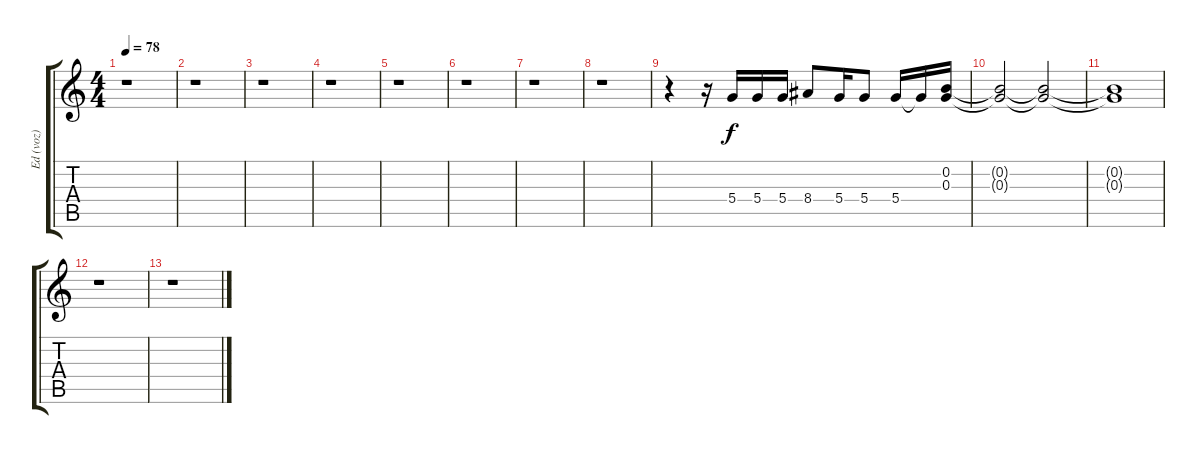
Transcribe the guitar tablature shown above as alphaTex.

\track ("Ed (voz)" "Ed (voz)") {instrument synthvoice}
\staff {score tabs}
\tuning (E5 B4 G4 D4 A3 E3) {hide}
\ts (4 4)
\tempo 78
\clef g2
\ks c
r.1{dy f} |
r.1 |
r.1 |
r.1 |
r.1 |
r.1 |
r.1 |
r.1 |
r.4 r.16 5.4.16 5.4.16 5.4.16 8.4.8 5.4.16 5.4.8 5.4.16 5.4{t}.16 (0.2 0.3).16 |
(0.2{t} 0.3{t}).2 (0.2{t} 0.3{t}).2 |
(0.2{t} 0.3{t}).1 |
r.1 |
r.1
